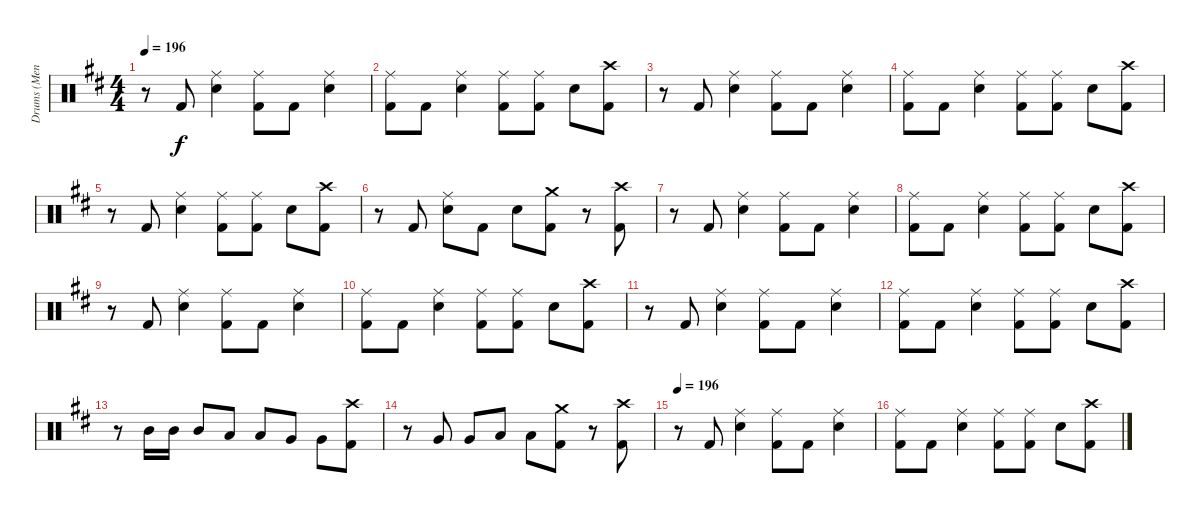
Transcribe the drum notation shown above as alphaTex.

\track ("Drums (Menza)" "Drums (Men") {instrument percussion}
\staff {score}
\articulation defaults
\ts (4 4)
\tempo 196
\clef neutral
\ks d
r.8{dy f} "Kick (hit) 2".8 ("Ride (middle)" "Snare (hit) 2").4 ("Ride (middle)" "Kick (hit) 2").8 "Kick (hit) 2".8 ("Ride (middle)" "Snare (hit) 2").4 |
("Ride (middle)" "Kick (hit) 2").8 "Kick (hit) 2".8 ("Ride (middle)" "Snare (hit) 2").4 ("Ride (middle)" "Kick (hit) 2").8 ("Ride (middle)" "Kick (hit) 2").8 "Snare (hit) 2".8 ("Crash high (hit)" "Kick (hit) 2").8 |
r.8 "Kick (hit) 2".8 ("Ride (middle)" "Snare (hit) 2").4 ("Ride (middle)" "Kick (hit) 2").8 "Kick (hit) 2".8 ("Ride (middle)" "Snare (hit) 2").4 |
("Ride (middle)" "Kick (hit) 2").8 "Kick (hit) 2".8 ("Ride (middle)" "Snare (hit) 2").4 ("Ride (middle)" "Kick (hit) 2").8 ("Ride (middle)" "Kick (hit) 2").8 "Snare (hit) 2".8 ("Crash high (hit)" "Kick (hit) 2").8 |
r.8 "Kick (hit) 2".8 ("Ride (middle)" "Snare (hit) 2").4 ("Ride (middle)" "Kick (hit) 2").8 ("Ride (middle)" "Kick (hit) 2").8 "Snare (hit) 2".8 ("Crash high (hit)" "Kick (hit) 2").8 |
r.8 "Kick (hit) 2".8 ("Ride (middle)" "Snare (hit) 2").8 "Kick (hit) 2".8 "Snare (hit) 2".8 ("Crash medium (hit)" "Kick (hit) 2").8 r.8 ("Crash high (hit)" "Kick (hit) 2").8 |
r.8 "Kick (hit) 2".8 ("Ride (middle)" "Snare (hit) 2").4 ("Ride (middle)" "Kick (hit) 2").8 "Kick (hit) 2".8 ("Ride (middle)" "Snare (hit) 2").4 |
("Ride (middle)" "Kick (hit) 2").8 "Kick (hit) 2".8 ("Ride (middle)" "Snare (hit) 2").4 ("Ride (middle)" "Kick (hit) 2").8 ("Ride (middle)" "Kick (hit) 2").8 "Snare (hit) 2".8 ("Crash high (hit)" "Kick (hit) 2").8 |
r.8 "Kick (hit) 2".8 ("Ride (middle)" "Snare (hit) 2").4 ("Ride (middle)" "Kick (hit) 2").8 "Kick (hit) 2".8 ("Ride (middle)" "Snare (hit) 2").4 |
("Ride (middle)" "Kick (hit) 2").8 "Kick (hit) 2".8 ("Ride (middle)" "Snare (hit) 2").4 ("Ride (middle)" "Kick (hit) 2").8 ("Ride (middle)" "Kick (hit) 2").8 "Snare (hit) 2".8 ("Crash high (hit)" "Kick (hit) 2").8 |
r.8 "Kick (hit) 2".8 ("Ride (middle)" "Snare (hit) 2").4 ("Ride (middle)" "Kick (hit) 2").8 "Kick (hit) 2".8 ("Ride (middle)" "Snare (hit) 2").4 |
("Ride (middle)" "Kick (hit) 2").8 "Kick (hit) 2".8 ("Ride (middle)" "Snare (hit) 2").4 ("Ride (middle)" "Kick (hit) 2").8 ("Ride (middle)" "Kick (hit) 2").8 "Snare (hit) 2".8 ("Crash high (hit)" "Kick (hit) 2").8 |
r.8 "Mid Tom (hit)".16 "Mid Tom (hit)".16 "Mid Tom (hit)".8 "Low Tom (hit)".8 "Low Tom (hit)".8 "Very Low Tom (hit)".8 "Very Low Tom (hit)".8 ("Crash high (hit)" "Kick (hit) 2").8 |
r.8 "Very Low Tom (hit)".8 "Very Low Tom (hit)".8 "Low Floor Tom (hit)".8 "Low Floor Tom (hit)".8 ("Crash medium (hit)" "Kick (hit) 2").8 r.8 ("Crash high (hit)" "Kick (hit) 2").8 |
\tempo 196
r.8 "Kick (hit) 2".8 ("Ride (middle)" "Snare (hit) 2").4 ("Ride (middle)" "Kick (hit) 2").8 "Kick (hit) 2".8 ("Ride (middle)" "Snare (hit) 2").4 |
("Ride (middle)" "Kick (hit) 2").8 "Kick (hit) 2".8 ("Ride (middle)" "Snare (hit) 2").4 ("Ride (middle)" "Kick (hit) 2").8 ("Ride (middle)" "Kick (hit) 2").8 "Snare (hit) 2".8 ("Crash high (hit)" "Kick (hit) 2").8
